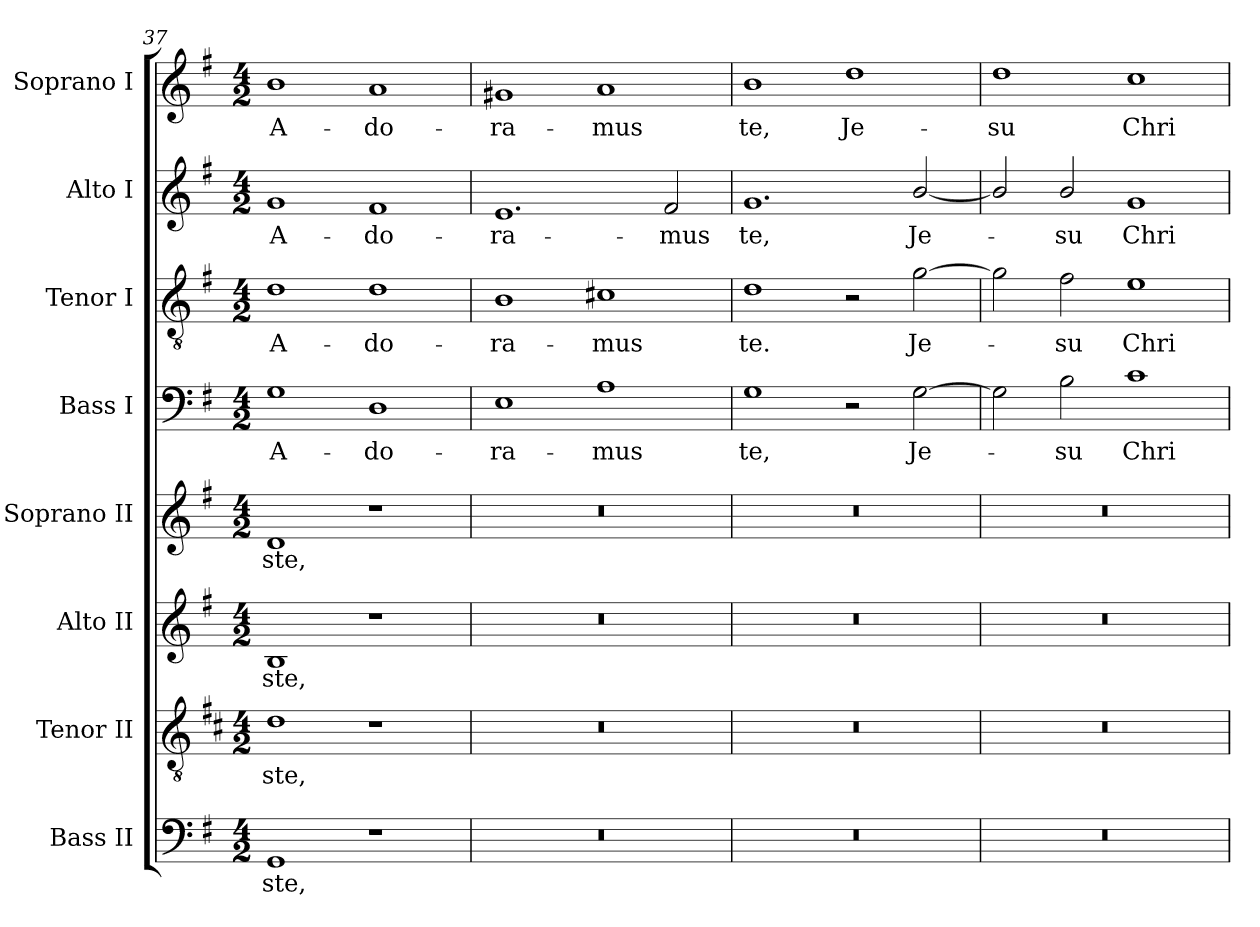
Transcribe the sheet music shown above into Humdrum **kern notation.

**kern	**text	**kern	**text	**kern	**text	**kern	**text	**kern	**text	**kern	**text	**kern	**text	**kern	**text
*part8	*part8	*part7	*part7	*part6	*part6	*part5	*part5	*part4	*part4	*part3	*part3	*part2	*part2	*part1	*part1
*staff8	*staff8	*staff7	*staff7	*staff6	*staff6	*staff5	*staff5	*staff4	*staff4	*staff3	*staff3	*staff2	*staff2	*staff1	*staff1
*I"Bass II	*	*I"Tenor II	*	*I"Alto II	*	*I"Soprano II	*	*I"Bass I	*	*I"Tenor I	*	*I"Alto I	*	*I"Soprano I	*
*I'B II	*	*I'T II	*	*I'A II	*	*I'S II	*	*I'B I	*	*I'T I	*	*I'A I	*	*I'S I	*
*clefF4	*	*clefGv2	*	*clefG2	*	*clefG2	*	*clefF4	*	*clefGv2	*	*clefG2	*	*clefG2	*
*	*	*ITrd4c7	*	*	*	*	*	*	*	*	*	*	*	*	*
*k[f#]	*	*k[f#]	*	*k[f#]	*	*k[f#]	*	*k[f#]	*	*k[f#]	*	*k[f#]	*	*k[f#]	*
*G:	*	*G:	*	*G:	*	*G:	*	*G:	*	*G:	*	*G:	*	*G:	*
*M4/2	*	*M4/2	*	*M4/2	*	*M4/2	*	*M4/2	*	*M4/2	*	*M4/2	*	*M4/2	*
=37	=37	=37	=37	=37	=37	=37	=37	=37	=37	=37	=37	=37	=37	=37	=37
!	!LO:LY:b	!	!LO:LY:b	!	!LO:LY:b	!	!LO:LY:b	!	!LO:LY:b	!	!LO:LY:b	!	!LO:LY:b	!	!LO:LY:b
1GG	-ste,	1G	-ste,	1B	-ste,	1d	-ste,	1G	A-	1d	A-	1g	A-	1b	A-
!	!	!	!	!	!	!	!	!	!LO:LY:b	!	!LO:LY:b	!	!LO:LY:b	!	!LO:LY:b
1r	.	1r	.	1r	.	1r	.	1D	-do-	1d	-do-	1f#	-do-	1a	-do-
=38	=38	=38	=38	=38	=38	=38	=38	=38	=38	=38	=38	=38	=38	=38	=38
!	!	!	!	!	!	!	!	!	!LO:LY:b	!	!LO:LY:b	!	!LO:LY:b	!	!LO:LY:b
0r	.	0r	.	0r	.	0r	.	1E	-ra-	1B	-ra-	1.e	-ra-	1g#X	-ra-
!	!	!	!	!	!	!	!	!	!LO:LY:b	!	!LO:LY:b	!	!	!	!LO:LY:b
.	.	.	.	.	.	.	.	1A	-mus	1c#X	-mus	.	.	1a	-mus
!	!	!	!	!	!	!	!	!	!	!	!	!	!LO:LY:b	!	!
.	.	.	.	.	.	.	.	.	.	.	.	2f#	-mus	.	.
=39	=39	=39	=39	=39	=39	=39	=39	=39	=39	=39	=39	=39	=39	=39	=39
!	!	!	!	!	!	!	!	!	!LO:LY:b	!	!LO:LY:b	!	!LO:LY:b	!	!LO:LY:b
0r	.	0r	.	0r	.	0r	.	1G	te,	1d	te.	1.g	te,	1b	te,
!	!	!	!	!	!	!	!	!	!	!	!	!	!	!	!LO:LY:b
.	.	.	.	.	.	.	.	2r	.	2r	.	.	.	1dd	Je-
!	!	!	!	!	!	!	!	!	!LO:LY:b	!	!LO:LY:b	!	!LO:LY:b	!	!
.	.	.	.	.	.	.	.	[2G	Je-	[2g	Je-	[2b/	Je-	.	.
=40	=40	=40	=40	=40	=40	=40	=40	=40	=40	=40	=40	=40	=40	=40	=40
!	!	!	!	!	!	!	!	!	!	!	!	!	!	!	!LO:LY:b
0r	.	0r	.	0r	.	0r	.	2G]	.	2g]	.	2b/]	.	1dd	-su
!	!	!	!	!	!	!	!	!	!LO:LY:b	!	!LO:LY:b	!	!LO:LY:b	!	!
.	.	.	.	.	.	.	.	2B	su	2f#	su	2b/	su	.	.
!	!	!	!	!	!	!	!	!	!LO:LY:b	!	!LO:LY:b	!	!LO:LY:b	!	!LO:LY:b
.	.	.	.	.	.	.	.	1c	Chri-	1e	Chri-	1g	Chri-	1cc	Chri-
=	=	=	=	=	=	=	=	=	=	=	=	=	=	=	=
*-	*-	*-	*-	*-	*-	*-	*-	*-	*-	*-	*-	*-	*-	*-	*-
